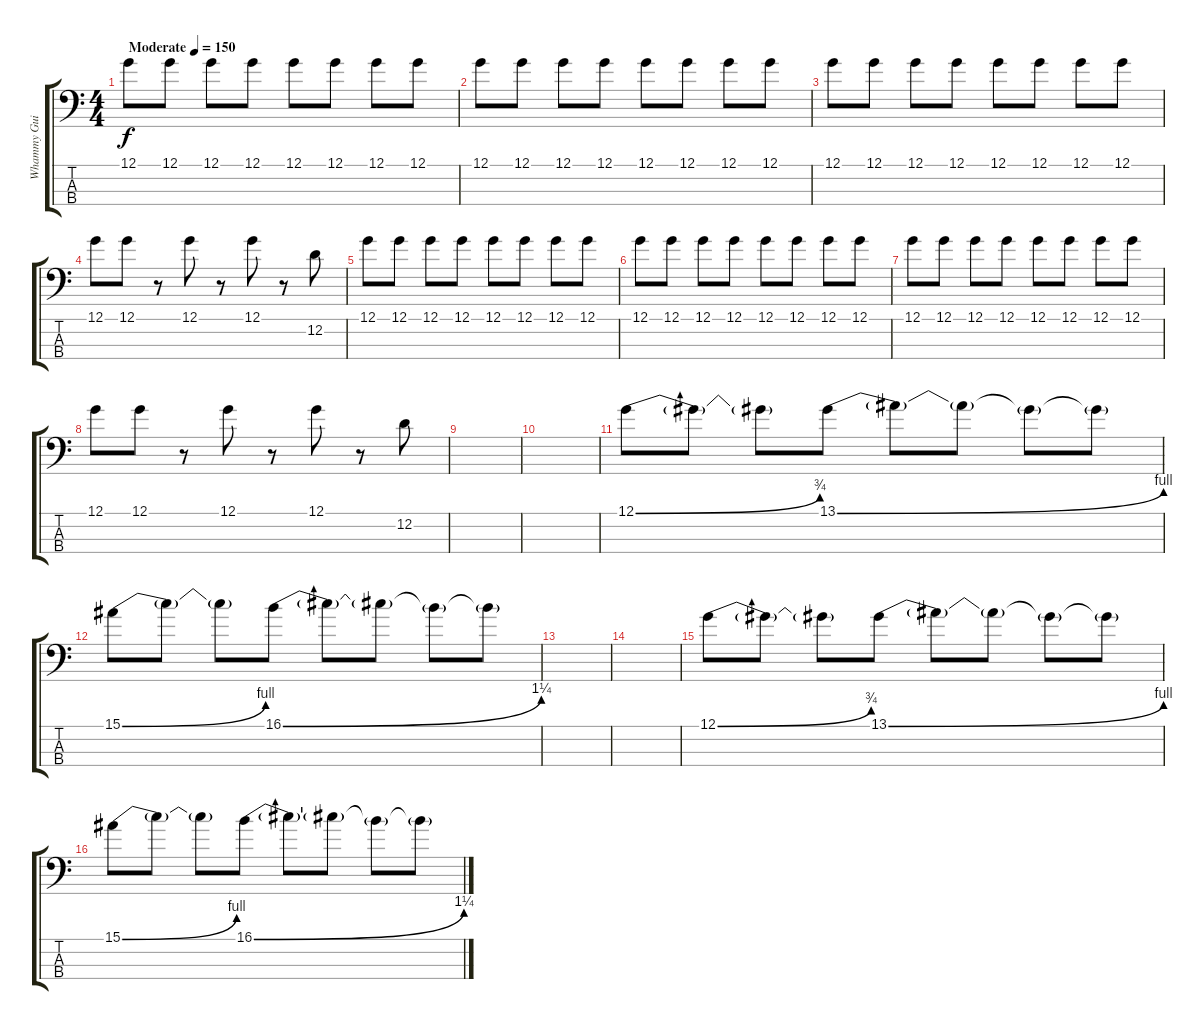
\track ("Whammy Guitar" "Whammy Gui") {instrument guitarharmonics}
\staff {score tabs}
\tuning (G2 D2 A1 D1) {hide}
\ts (4 4)
\tempo (150 "Moderate")
\clef f4
\ks c
12.1.8{dy f instrument guitarharmonics} 12.1.8 12.1.8 12.1.8 12.1.8 12.1.8 12.1.8 12.1.8 |
12.1.8 12.1.8 12.1.8 12.1.8 12.1.8 12.1.8 12.1.8 12.1.8 |
12.1.8 12.1.8 12.1.8 12.1.8 12.1.8 12.1.8 12.1.8 12.1.8 |
12.1.8 12.1.8 r.8 12.1.8 r.8 12.1.8 r.8 12.2.8 |
12.1.8 12.1.8 12.1.8 12.1.8 12.1.8 12.1.8 12.1.8 12.1.8 |
12.1.8 12.1.8 12.1.8 12.1.8 12.1.8 12.1.8 12.1.8 12.1.8 |
12.1.8 12.1.8 12.1.8 12.1.8 12.1.8 12.1.8 12.1.8 12.1.8 |
12.1.8 12.1.8 r.8 12.1.8 r.8 12.1.8 r.8 12.2.8 |
|
|
12.1{be (bend 0 0 60 3)}.8 12.1{t}.8 12.1{t}.8 13.1{be (bend 0 0 60 4)}.8 13.1{t}.8 13.1{t}.8 13.1{t}.8 13.1{t}.8 |
15.1{be (bend 0 0 60 4)}.8 15.1{t}.8 15.1{t}.8 16.1{be (bend 0 0 60 5)}.8 16.1{t}.8 16.1{t}.8 16.1{t}.8 16.1{t}.8 |
|
|
12.1{be (bend 0 0 60 3)}.8 12.1{t}.8 12.1{t}.8 13.1{be (bend 0 0 60 4)}.8 13.1{t}.8 13.1{t}.8 13.1{t}.8 13.1{t}.8 |
15.1{be (bend 0 0 60 4)}.8 15.1{t}.8 15.1{t}.8 16.1{be (bend 0 0 60 5)}.8 16.1{t}.8 16.1{t}.8 16.1{t}.8 16.1{t}.8
